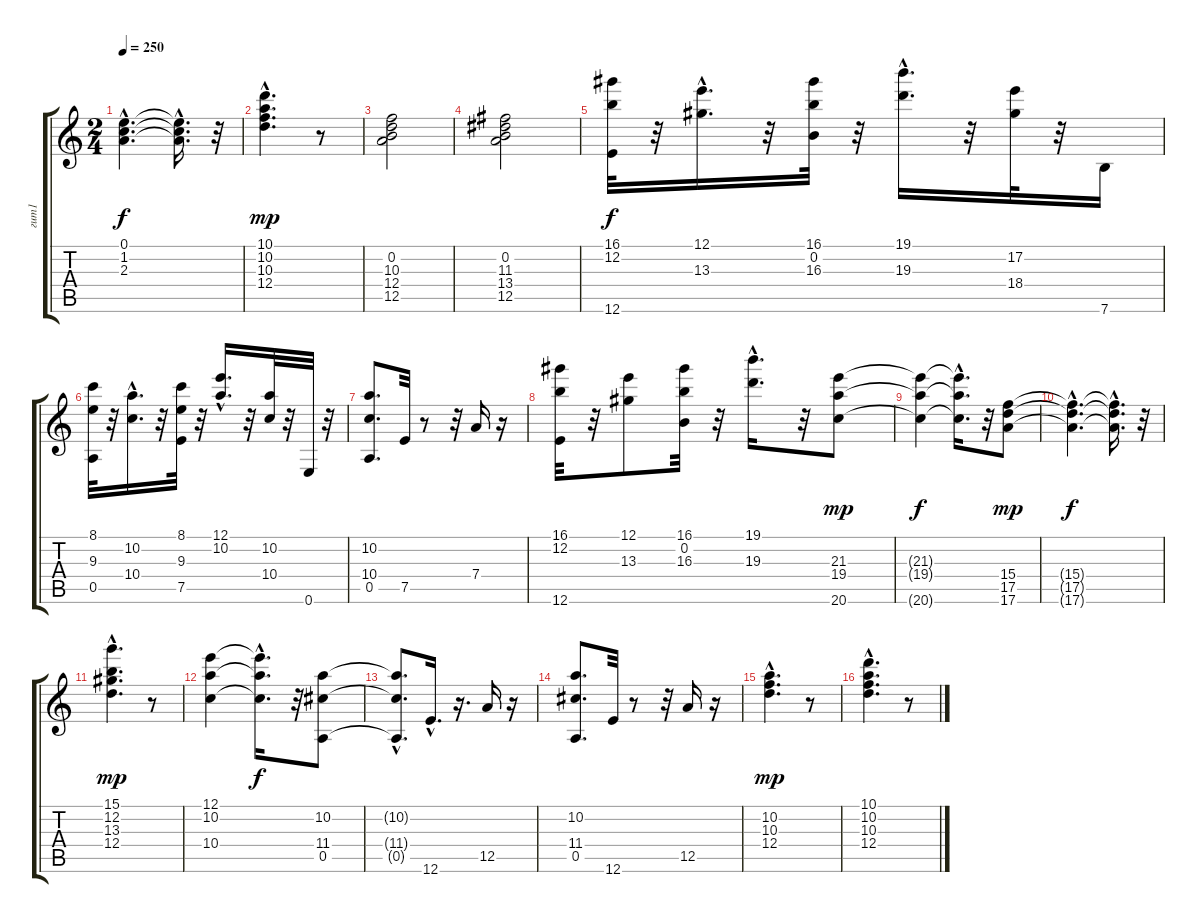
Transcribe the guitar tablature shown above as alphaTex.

\track ("гит1" "гит1") {instrument acousticguitarsteel}
\staff {score tabs}
\tuning (E4 B3 G3 D3 A2 E2) {hide}
\ts (2 4)
\tempo 250
\clef g2
\ks c
(0.1{hac t} 1.2{hac t} 2.3{hac t}).4{d dy f} (0.1{hac t} 1.2{hac t} 2.3{hac t}).16{d} r.32 |
(10.1{hac} 10.2{hac} 10.3{hac} 12.4{hac}).4{d dy mp} r.8 |
(0.2 10.3 12.4 12.5).2 |
(0.2 11.3 13.4 12.5).2 |
(16.1 12.2 12.6).32{dy f} r.32 (12.1{hac} 13.3{hac}).16{d} r.32 (16.1 0.2 16.3).32 r.32 (19.1{hac} 19.3{hac}).16{d} r.32 (17.2 18.4).32 r.32 7.6.16 |
(8.1 9.3 0.5).32 r.32 (10.2{hac} 10.4{hac}).16{d} r.32 (8.1 9.3 7.5).32 r.32 (12.1{hac} 10.2{hac}).16{d} r.32 (10.2 10.4).32 r.32 0.6.32 r.32 |
(10.2 10.4 0.5).8{d} 7.5.32 r.8 r.32 7.4.16 r.16 |
(16.1 12.2 12.6).32 r.32 (12.1 13.3).8 (16.1 0.2 16.3).32 r.32 (19.1{hac} 19.3{hac}).16{d} r.32 (21.3 19.4 20.6).8{dy mp} |
(21.3{t} 19.4{t} 20.6{t}).4{dy f} (21.3{hac t} 19.4{hac t} 20.6{hac t}).16{d} r.32 (15.4 17.5 17.6).8{dy mp} |
(15.4{hac t} 17.5{hac t} 17.6{hac t}).4{d dy f} (15.4{hac t} 17.5{hac t} 17.6{hac t}).16{d} r.32 |
(15.1{hac} 12.2{hac} 13.3{hac} 12.4{hac}).4{d dy mp} r.8 |
(12.1 10.2 10.4).4 (12.1{hac t} 10.2{hac t} 10.4{hac t}).16{d dy f} r.32 (10.2 11.4 0.5).8 |
(10.2{t} 11.4{t} 0.5{hac t}).8{d} 12.6{hac}.16{d} r.16{d} 12.5.16 r.16 |
(10.2 11.4 0.5).8{d} 12.6.32 r.8 r.32 12.5.16 r.16 |
(10.2{hac} 10.3{hac} 12.4{hac}).4{d dy mp} r.8 |
(10.1{hac} 10.2{hac} 10.3{hac} 12.4{hac}).4{d} r.8
